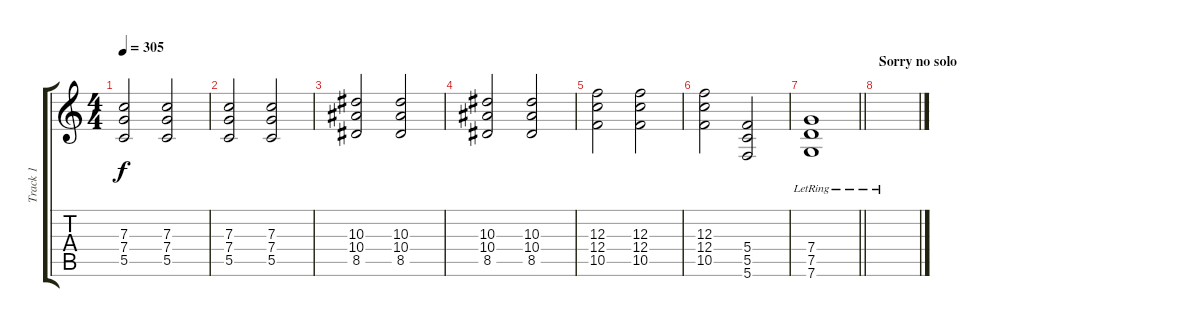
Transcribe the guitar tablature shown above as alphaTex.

\track ("Track 1" "Track 1") {instrument overdrivenguitar}
\staff {score tabs}
\tuning (D4 A3 F3 C3 G2 C2) {hide}
\ts (4 4)
\tempo 305
\clef g2
\ks c
(7.3 7.4 5.5).2{dy f} (7.3 7.4 5.5).2 |
(7.3 7.4 5.5).2 (7.3 7.4 5.5).2 |
(10.3 10.4 8.5).2 (10.3 10.4 8.5).2 |
(10.3 10.4 8.5).2 (10.3 10.4 8.5).2 |
(12.3 12.4 10.5).2 (12.3 12.4 10.5).2 |
(12.3 12.4 10.5).2 (5.4 5.5 5.6).2 |
\barLineRight lightlight
(7.4{lr} 7.5{lr} 7.6{lr}).1 |
\section ("" "Sorry no solo")
